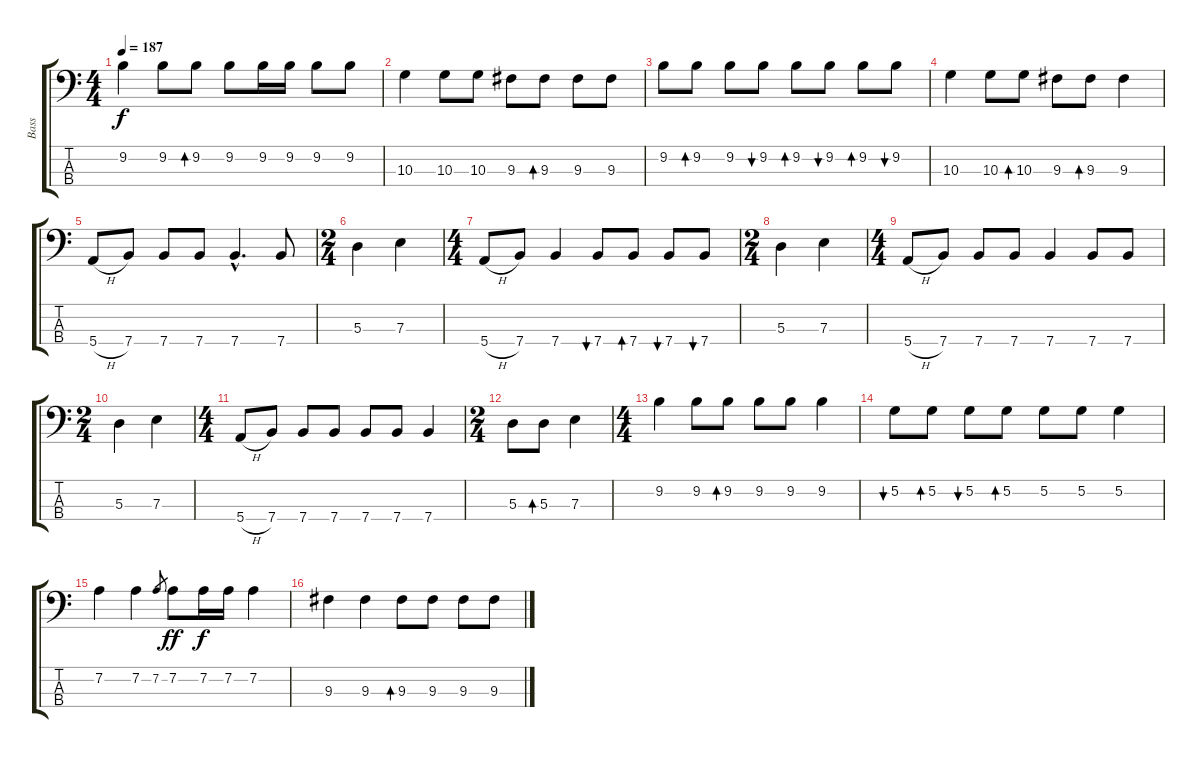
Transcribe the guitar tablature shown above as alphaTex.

\track ("Bass" "Bass") {instrument electricbasspick}
\staff {score tabs}
\tuning (G2 D2 A1 E1) {hide}
\ts (4 4)
\tempo 187
\clef f4
\ks c
9.2.4{dy f} 9.2.8 9.2.8{bd 240} 9.2.8 9.2.16 9.2.16 9.2.8 9.2.8 |
10.3.4 10.3.8 10.3.8 9.3.8 9.3.8{bd 240} 9.3.8 9.3.8 |
9.2.8 9.2.8{bd 240} 9.2.8 9.2.8{bu 240} 9.2.8{bd 240} 9.2.8{bu 240} 9.2.8{bd 240} 9.2.8{bu 240} |
10.3.4 10.3.8 10.3.8{bd 240} 9.3.8 9.3.8{bd 240} 9.3.4 |
5.4{h}.8 7.4.8 7.4.8 7.4.8 7.4{hac}.4{d} 7.4.8 |
\ts (2 4)
5.3.4 7.3.4 |
\ts (4 4)
5.4{h}.8 7.4.8 7.4.4 7.4.8{bu 240} 7.4.8{bd 240} 7.4.8{bu 240} 7.4.8{bu 240} |
\ts (2 4)
5.3.4 7.3.4 |
\ts (4 4)
5.4{h}.8 7.4.8 7.4.8 7.4.8 7.4.4 7.4.8 7.4.8 |
\ts (2 4)
5.3.4 7.3.4 |
\ts (4 4)
5.4{h}.8 7.4.8 7.4.8 7.4.8 7.4.8 7.4.8 7.4.4 |
\ts (2 4)
5.3.8 5.3.8{bd 240} 7.3.4 |
\ts (4 4)
9.2.4 9.2.8 9.2.8{bd 240} 9.2.8 9.2.8 9.2.4 |
5.2.8{bu 240} 5.2.8{bd 240} 5.2.8{bu 240} 5.2.8{bd 240} 5.2.8 5.2.8 5.2.4 |
7.2.4 7.2.4 7.2.8{gr} 7.2.8{dy ff} 7.2.16{dy f} 7.2.16 7.2.4 |
9.3.4 9.3.4 9.3.8{bd 240} 9.3.8 9.3.8 9.3.8
